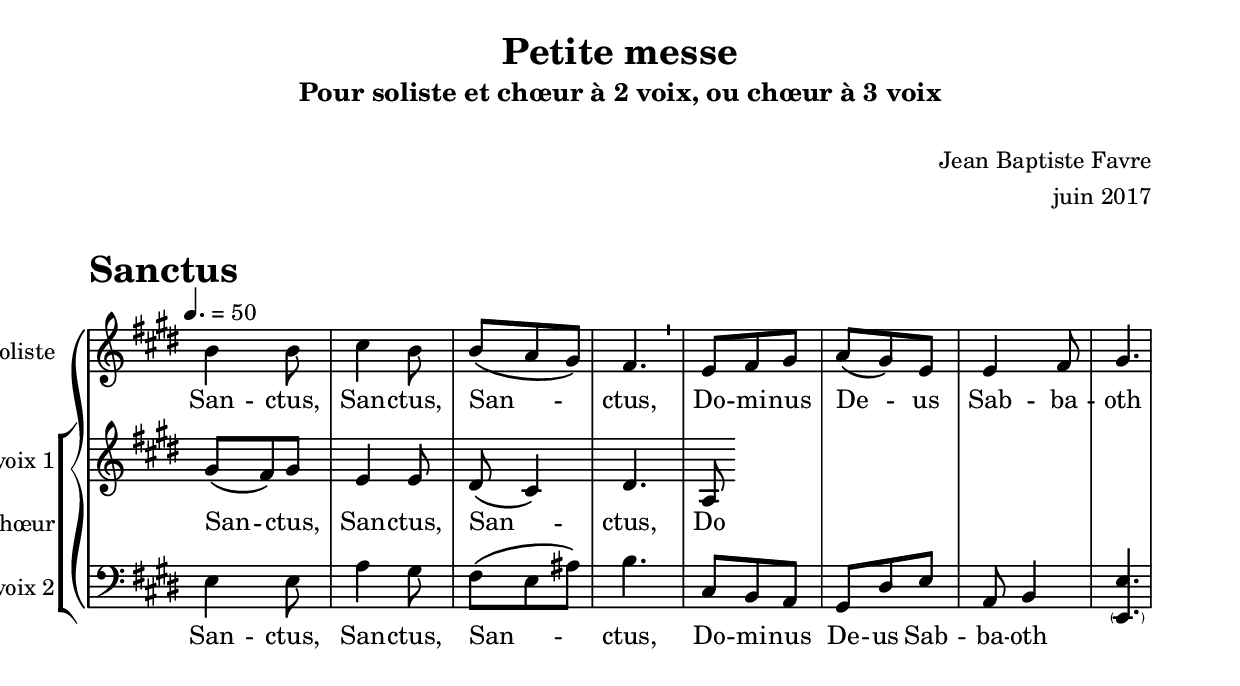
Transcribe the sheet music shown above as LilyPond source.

\version "2.18.2"
\include "gregorian.ly"

% Beginning layout directives
\paper {
  paper-width = 21.0\cm
  paper-height = 29.7\cm
  left-margin = 1.5\cm
  right-margin = 1.5\cm
  top-margin = 2\cm
  bottom-margin = 2\cm
  print-all-headers = true
  max-systems-per-page = 4
}

setStaffElements = {
  \override Staff.BarLine #'hair-thickness = #1
  \override Staff.BarLine #'thick-thickness = #5
  \override Staff.MultiMeasureRest #'font-size = #-1.5
}
% End of layout directives

% Beginning specific piece directives
\header {
  title = "Petite messe"
  subtitle = "Pour soliste et chœur à 2 voix, ou chœur à 3 voix"
  composer = \markup { \vspace #2 "Jean Baptiste Favre" \vspace #1 }
  arranger = "juin 2017"
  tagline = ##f
}

global = {
  \key e \major
  \time 3/8
}

"|" = \bar "||"
"`" = \divisioMinima

soloMusic = \relative c' {
  \tempo 4. = 50
  b'4 b8 cis4 b8 b (a gis) fis4. `
  e8 fis gis a (gis) e e4 fis8 gis4.
}
soloLyrics = \lyricmode {
  San -- ctus, San -- ctus, San -- ctus,
  Do -- mi -- nus De -- us Sab -- ba -- oth
}

womenMusic = \relative c' {
  gis'8 (fis) gis e4 e8 dis8 (cis4) dis4.
  a8 
  %b'8 a b cis a cis b (a16 gis16) a8 b4.
  }
womenLyrics = \lyricmode {
  San -- ctus, San -- ctus, San -- ctus,
  Do -- mi -- nus De -- us Sab -- ba -- oth
  }

menMusic = \relative c {
  e4 e8 a4 gis8 fis (e ais) b4.
  cis,8 b8 a gis dis' e a, b4 <e \parenthesize e,>4.
  }
menLyrics = \lyricmode {
  San -- ctus, San -- ctus, San -- ctus,
  Do -- mi -- nus De -- us Sab -- ba -- oth
  }

\book {
  \markup { \vspace #1 }
  \score {
    \header {
      piece = \markup { \fontsize #4 \bold "Sanctus" }
    }
    \new GrandStaff <<
      \new Staff \with {
        instrumentName = \markup \column { "Soliste" }
      } <<
        \setStaffElements
        \global \clef treble
        \new Voice = "soliste" {
          \soloMusic
        }
        \new Lyrics \lyricsto "soliste" {
          \soloLyrics
        }
      >>
      \new ChoirStaff \with {
        instrumentName = \markup {\left-align "Chœur"}
      } <<
        \new Staff \with {
          instrumentName = \markup {\right-align "voix 1"}
        } {
          \setStaffElements
          \global \clef treble
          \new Voice = "femmes" {
            \womenMusic
          }
        }
        \new Lyrics \lyricsto "femmes" {
          \womenLyrics
        }
        \new Staff \with {
          instrumentName = \markup {\right-align "voix 2"}
        } {
          \setStaffElements
          \global \clef bass
          \new Voice = "hommes" {
            \menMusic
          }
        }
        \new Lyrics \lyricsto "hommes" {
          \menLyrics
        }
      >>
    >>
    \layout {
      ragged-last = ##f
      \context {
        \Staff
          \omit TimeSignature
      }
      \context {
        \Score
          defaultBarType = "" 
      }
    }
    \midi { }
  }
}